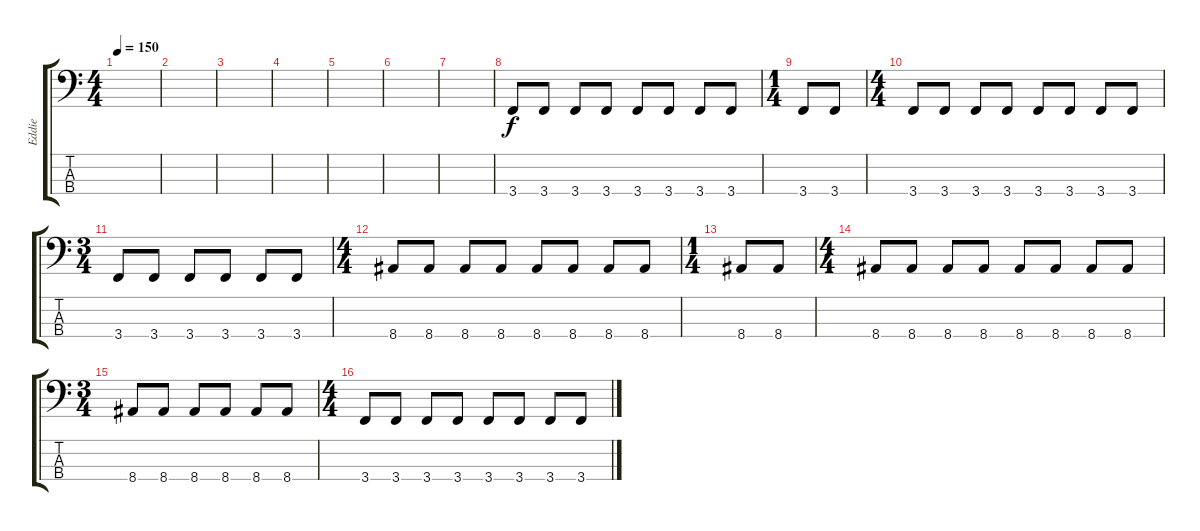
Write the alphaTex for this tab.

\track ("Eddie" "Eddie") {instrument electricbasspick}
\staff {score tabs}
\tuning (G2 D2 A1 D1) {hide}
\ts (4 4)
\tempo 150
\clef f4
\ks c
|
|
|
|
|
|
|
3.4.8 3.4.8 3.4.8 3.4.8 3.4.8 3.4.8 3.4.8 3.4.8 |
\ts (1 4)
3.4.8 3.4.8 |
\ts (4 4)
3.4.8 3.4.8 3.4.8 3.4.8 3.4.8 3.4.8 3.4.8 3.4.8 |
\ts (3 4)
3.4.8 3.4.8 3.4.8 3.4.8 3.4.8 3.4.8 |
\ts (4 4)
8.4.8 8.4.8 8.4.8 8.4.8 8.4.8 8.4.8 8.4.8 8.4.8 |
\ts (1 4)
8.4.8 8.4.8 |
\ts (4 4)
8.4.8 8.4.8 8.4.8 8.4.8 8.4.8 8.4.8 8.4.8 8.4.8 |
\ts (3 4)
8.4.8 8.4.8 8.4.8 8.4.8 8.4.8 8.4.8 |
\ts (4 4)
3.4.8 3.4.8 3.4.8 3.4.8 3.4.8 3.4.8 3.4.8 3.4.8
